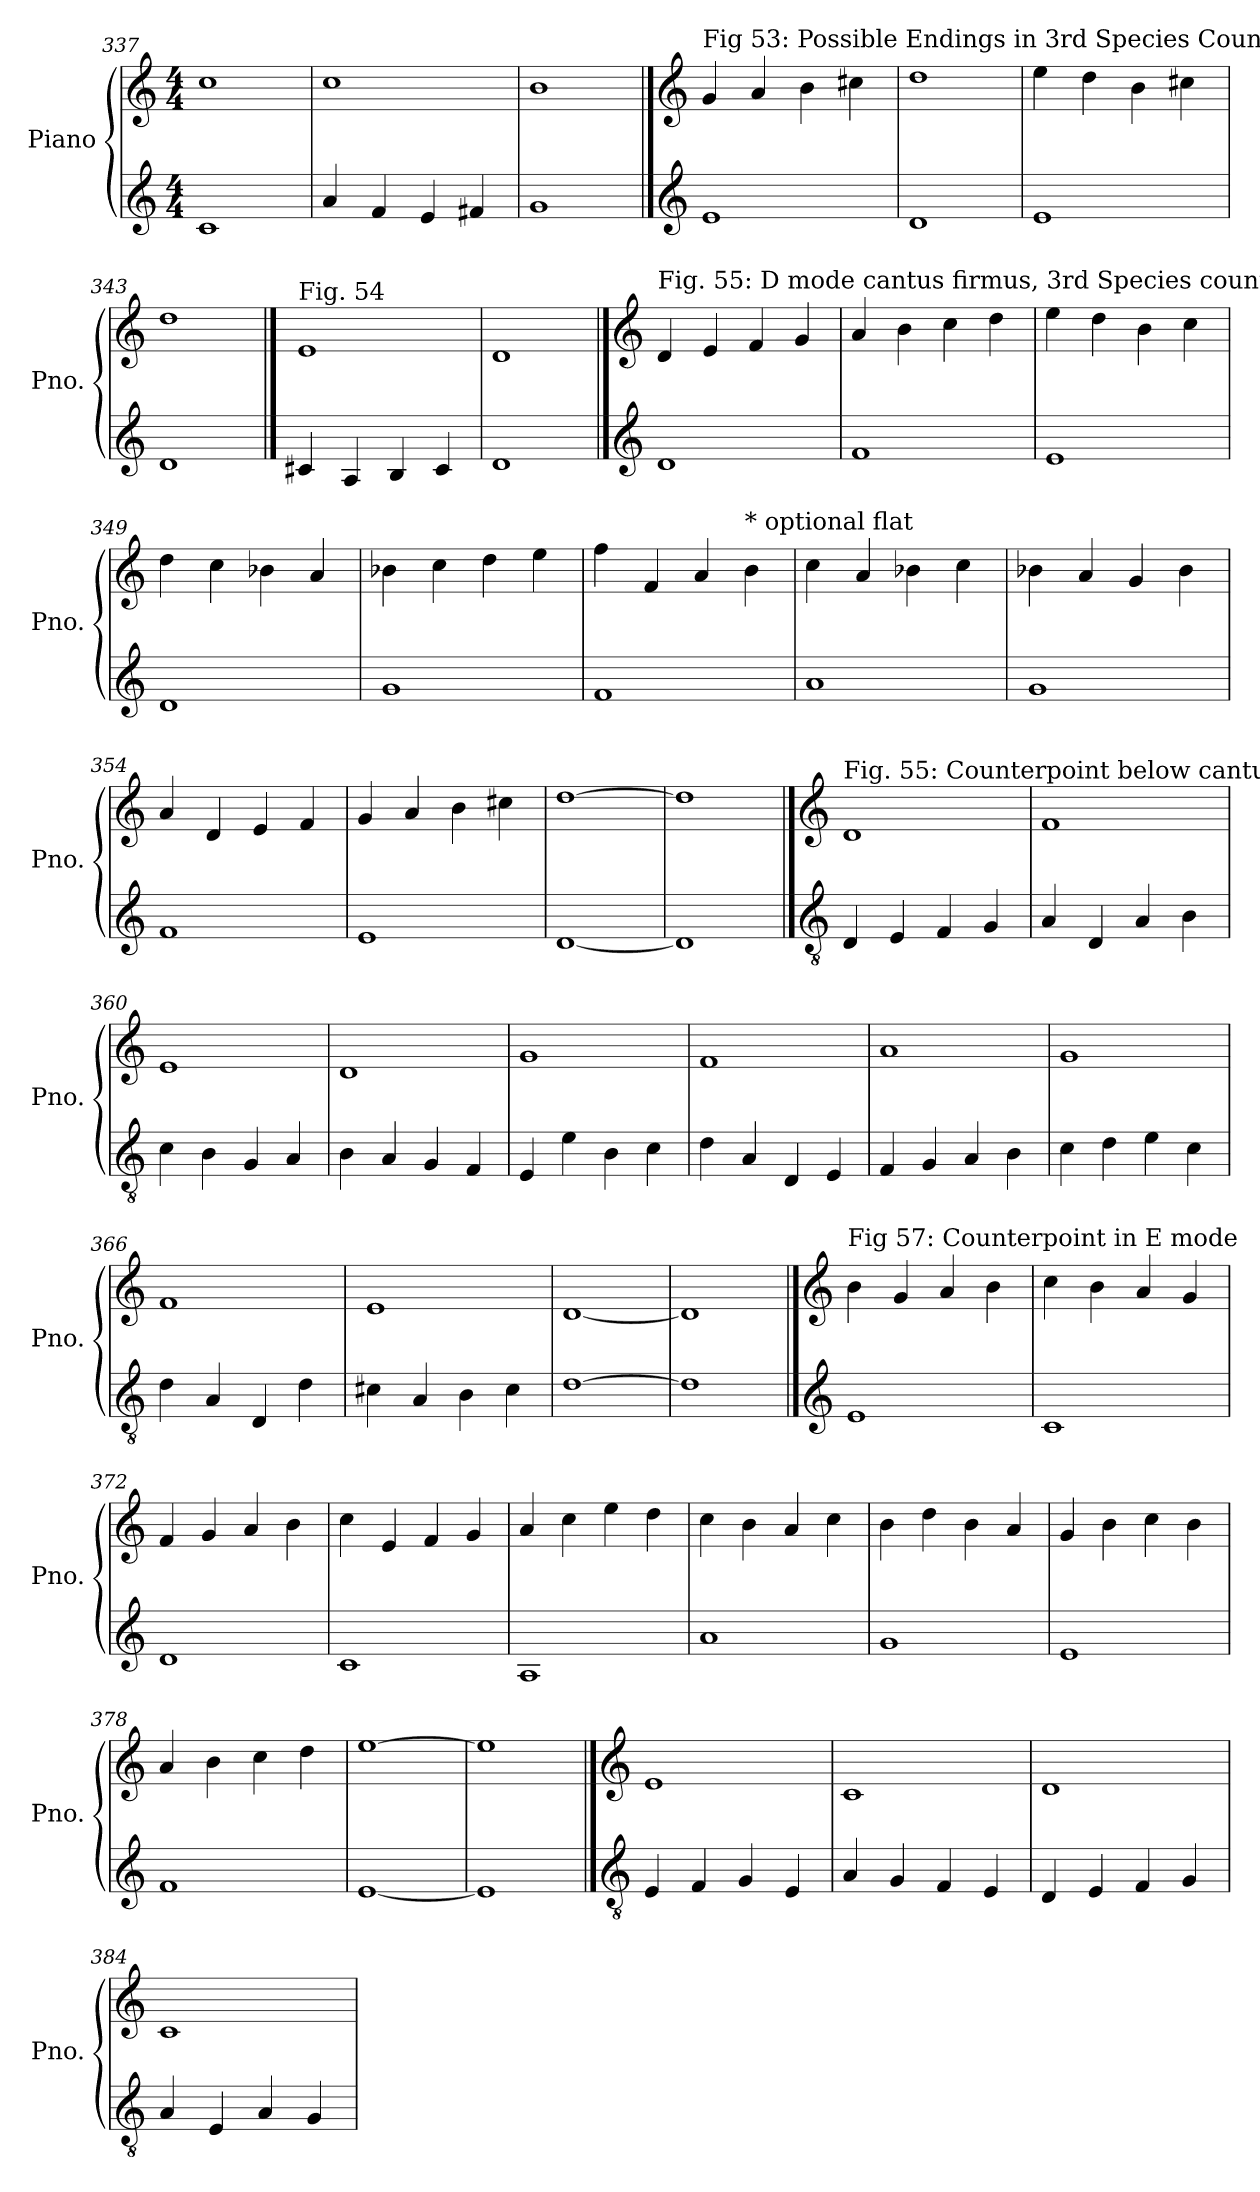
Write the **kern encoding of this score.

**kern	**kern
*part1	*part1
*staff2	*staff1
*I"Piano	*
*I'Pno.	*
*clefG2	*clefG2
*k[]	*k[]
*M4/4	*M4/4
=337	=337
1c	1cc
=338	=338
4a/	1cc
4f/	.
4e/	.
4f#X/	.
=339	=339
1g	1b
!!LO:LB:g=z
==340	==340
*clefG2	*clefG2
!	!LO:TX:a:t=Fig 53&colon;  Possible Endings in 3rd Species Counterpoint
1e	4g/
.	4a/
.	4b\
.	4cc#X\
=341	=341
1d	1dd
=342	=342
1e	4ee\
.	4dd\
.	4b\
.	4cc#X\
=343	=343
1d	1dd
==344	==344
!	!LO:TX:a:t=Fig. 54
4c#X/	1e
4A/	.
4B/	.
4c#/	.
=345	=345
1d	1d
!!LO:LB:g=z
==346	==346
*clefG2	*clefG2
!	!LO:TX:a:t=Fig. 55&colon;  D  mode cantus firmus, 3rd Species counterpoint in upper voice
1d	4d/
.	4e/
.	4f/
.	4g/
=347	=347
1f	4a/
.	4b\
.	4cc\
.	4dd\
=348	=348
1e	4ee\
.	4dd\
.	4b\
.	4cc\
=349	=349
1d	4dd\
.	4cc\
.	4b-X\
.	4a/
=350	=350
1g	4b-X\
.	4cc\
.	4dd\
.	4ee\
!!LO:LB:g=z
=351	=351
1f	4ff\
.	4f/
.	4a/
!	!LO:TX:a:t=* optional flat
.	4b\
=352	=352
1a	4cc\
.	4a/
.	4b-X\
.	4cc\
=353	=353
1g	4b-X\
.	4a/
.	4g/
.	4b-\
=354	=354
1f	4a/
.	4d/
.	4e/
.	4f/
=355	=355
1e	4g/
.	4a/
.	4b\
.	4cc#X\
=356	=356
[1d	[1dd
=357	=357
1d]	1dd]
!!LO:PB:g=z
==358	==358
*clefGv2	*clefG2
!	!LO:TX:a:t=Fig. 55&colon;  Counterpoint below cantus firmus
4D/	1d
4E/	.
4F/	.
4G/	.
=359	=359
4A/	1f
4D/	.
4A/	.
4B\	.
=360	=360
4c\	1e
4B\	.
4G/	.
4A/	.
=361	=361
4B\	1d
4A/	.
4G/	.
4F/	.
=362	=362
4E/	1g
4e\	.
4B\	.
4c\	.
!!LO:LB:g=z
=363	=363
4d\	1f
4A/	.
4D/	.
4E/	.
=364	=364
4F/	1a
4G/	.
4A/	.
4B\	.
=365	=365
4c\	1g
4d\	.
4e\	.
4c\	.
=366	=366
4d\	1f
4A/	.
4D/	.
4d\	.
=367	=367
4c#X\	1e
4A/	.
4B\	.
4c#\	.
=368	=368
[1d	[1d
=369	=369
1d]	1d]
!!LO:LB:g=z
==370	==370
*clefG2	*clefG2
!	!LO:TX:a:t=Fig 57&colon;  Counterpoint in E mode
1e	4b\
.	4g/
.	4a/
.	4b\
=371	=371
1c	4cc\
.	4b\
.	4a/
.	4g/
=372	=372
1d	4f/
.	4g/
.	4a/
.	4b\
=373	=373
1c	4cc\
.	4e/
.	4f/
.	4g/
=374	=374
1A	4a/
.	4cc\
.	4ee\
.	4dd\
!!LO:LB:g=z
=375	=375
1a	4cc\
.	4b\
.	4a/
.	4cc\
=376	=376
1g	4b\
.	4dd\
.	4b\
.	4a/
=377	=377
1e	4g/
.	4b\
.	4cc\
.	4b\
=378	=378
1f	4a/
.	4b\
.	4cc\
.	4dd\
=379	=379
[1e	[1ee
=380	=380
1e]	1ee]
!!LO:LB:g=z
==381	==381
*clefGv2	*clefG2
4E/	1e
4F/	.
4G/	.
4E/	.
=382	=382
4A/	1c
4G/	.
4F/	.
4E/	.
=383	=383
4D/	1d
4E/	.
4F/	.
4G/	.
=384	=384
4A/	1c
4E/	.
4A/	.
4G/	.
=	=
*-	*-
